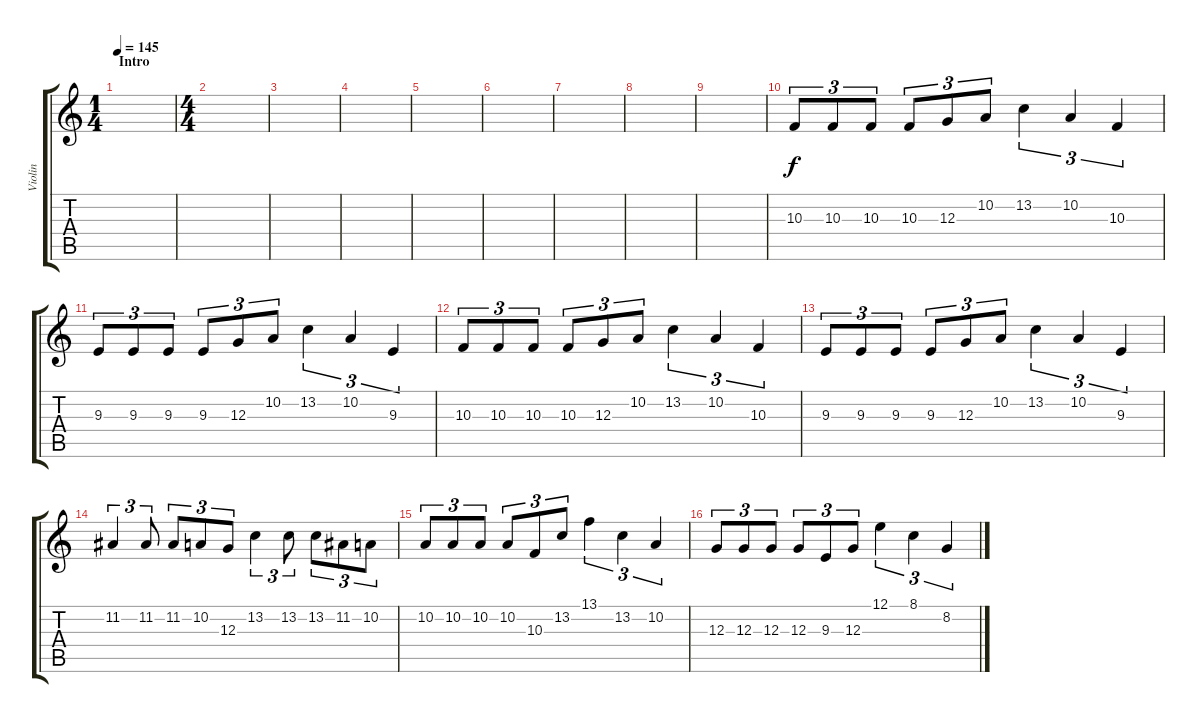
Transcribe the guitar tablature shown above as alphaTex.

\track ("Violin" "Violin") {instrument violin}
\staff {score tabs}
\tuning (E4 B3 G3 D3 A2 E2) {hide}
\ts (1 4)
\section ("" "Intro")
\tempo 145
\clef g2
\ks c
|
\ts (4 4)
|
|
|
|
|
|
|
|
10.3.8{tu (3 2)} 10.3.8{tu (3 2)} 10.3.8{tu (3 2)} 10.3.8{tu (3 2)} 12.3.8{tu (3 2)} 10.2.8{tu (3 2)} 13.2.4{tu (3 2)} 10.2.4{tu (3 2)} 10.3.4{tu (3 2)} |
9.3.8{tu (3 2)} 9.3.8{tu (3 2)} 9.3.8{tu (3 2)} 9.3.8{tu (3 2)} 12.3.8{tu (3 2)} 10.2.8{tu (3 2)} 13.2.4{tu (3 2)} 10.2.4{tu (3 2)} 9.3.4{tu (3 2)} |
10.3.8{tu (3 2)} 10.3.8{tu (3 2)} 10.3.8{tu (3 2)} 10.3.8{tu (3 2)} 12.3.8{tu (3 2)} 10.2.8{tu (3 2)} 13.2.4{tu (3 2)} 10.2.4{tu (3 2)} 10.3.4{tu (3 2)} |
9.3.8{tu (3 2)} 9.3.8{tu (3 2)} 9.3.8{tu (3 2)} 9.3.8{tu (3 2)} 12.3.8{tu (3 2)} 10.2.8{tu (3 2)} 13.2.4{tu (3 2)} 10.2.4{tu (3 2)} 9.3.4{tu (3 2)} |
11.2.4{tu (3 2)} 11.2.8{tu (3 2)} 11.2.8{tu (3 2)} 10.2.8{tu (3 2)} 12.3.8{tu (3 2)} 13.2.4{tu (3 2)} 13.2.8{tu (3 2)} 13.2.8{tu (3 2)} 11.2.8{tu (3 2)} 10.2.8{tu (3 2)} |
10.2.8{tu (3 2)} 10.2.8{tu (3 2)} 10.2.8{tu (3 2)} 10.2.8{tu (3 2)} 10.3.8{tu (3 2)} 13.2.8{tu (3 2)} 13.1.4{tu (3 2)} 13.2.4{tu (3 2)} 10.2.4{tu (3 2)} |
12.3.8{tu (3 2)} 12.3.8{tu (3 2)} 12.3.8{tu (3 2)} 12.3.8{tu (3 2)} 9.3.8{tu (3 2)} 12.3.8{tu (3 2)} 12.1.4{tu (3 2)} 8.1.4{tu (3 2)} 8.2.4{tu (3 2)}
